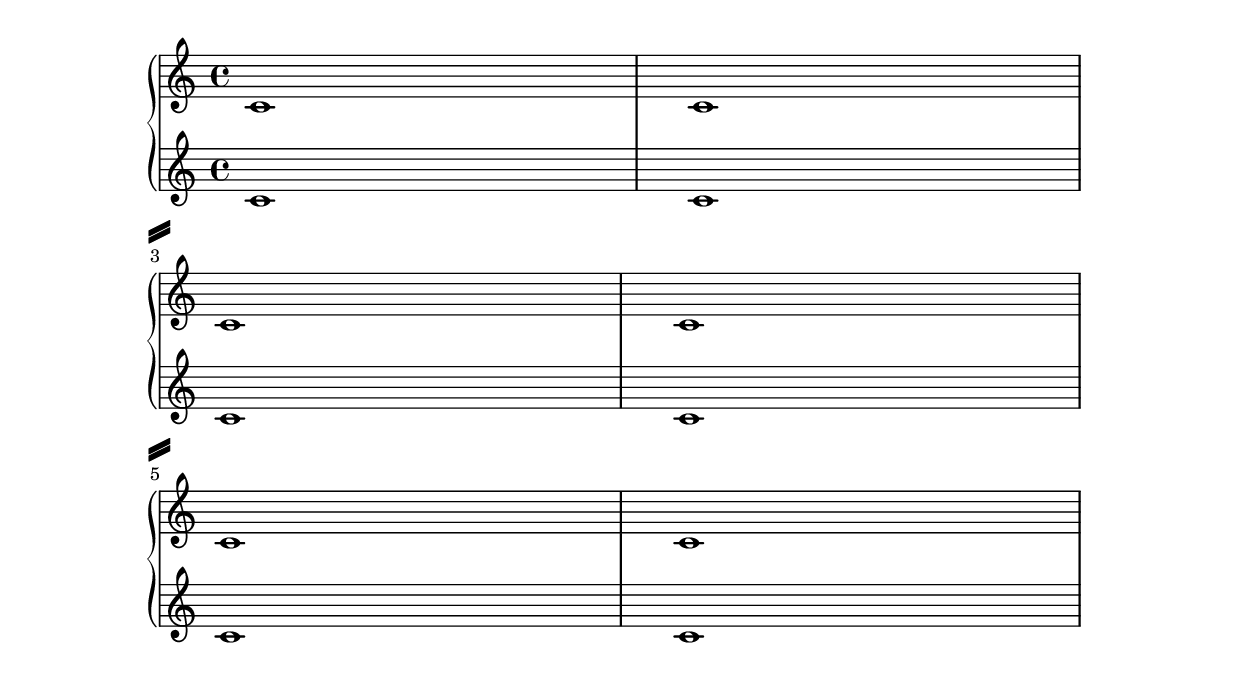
%% Generated by lilypond-book
%% Options: [exampleindent=10.16\mm,indent=0\mm,line-width=160\mm]
\include "lilypond-book-preamble.ly"


% ****************************************************************
% Start cut-&-pastable-section
% ****************************************************************



\paper {
  indent = 0\mm
  line-width = 160\mm
  % offset the left padding, also add 1mm as lilypond creates cropped
  % images with a little space on the right
  line-width = #(- line-width (* mm  3.000000) (* mm 1))
}

\layout {
  
}





% ****************************************************************
% ly snippet:
% ****************************************************************
\sourcefilename "/home/gub/NewGub/gub/target/linux-x86/src/lilypond-git.sv.gnu.org--lilypond.git-release-unstable/input/regression/system-separator.ly"
\sourcefileline 0
\version "2.19.21"

\header {
  texidoc = "System separators may be defined as markups in the
@code{system-separator-markup} field of the paper block.  They are
centered between the boundary staves of each system."
}

\paper {
  system-separator-markup = \slashSeparator
}

foobar = \relative {
  c'1 c \break
  c1 c \break
  c1 c
}
\book {
  \score {
    \new GrandStaff <<
      \new Staff \foobar 
      \new Staff \foobar 
    >>
  }
}



% ****************************************************************
% end ly snippet
% ****************************************************************
